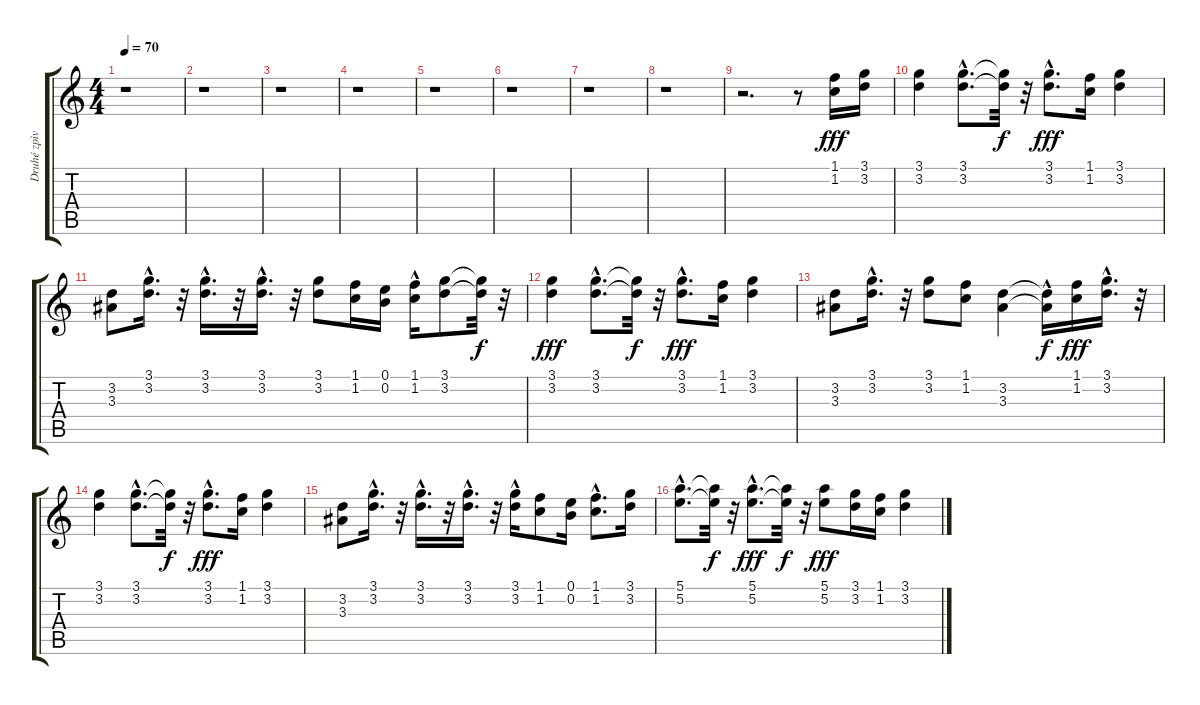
\track ("Druhé zpìvy" "Druhé zpìv") {instrument choiraahs}
\staff {score tabs}
\tuning (E5 B4 G4 D4 A3 E3) {hide}
\ts (4 4)
\tempo 70
\clef g2
\ks c
r.1{dy fff} |
r.1 |
r.1 |
r.1 |
r.1 |
r.1 |
r.1 |
r.1 |
r.2{d} r.8 (1.1 1.2).16 (3.1 3.2).16 |
(3.1 3.2).4 (3.1{hac} 3.2{hac}).8{d} (3.1{t} 3.2{t}).32{dy f} r.32 (3.1{hac} 3.2{hac}).8{d dy fff} (1.1 1.2).16 (3.1 3.2).4 |
(3.2 3.3).8 (3.1{hac} 3.2{hac}).16{d} r.32 (3.1{hac} 3.2{hac}).16{d} r.32 (3.1{hac} 3.2{hac}).16{d} r.32 (3.1 3.2).8 (1.1 1.2).16 (0.1 0.2).16 (1.1{hac} 1.2).16 (3.1 3.2).8 (3.1{t} 3.2{t}).32{dy f} r.32 |
(3.1 3.2).4{dy fff} (3.1{hac} 3.2{hac}).8{d} (3.1{t} 3.2{t}).32{dy f} r.32 (3.1{hac} 3.2{hac}).8{d dy fff} (1.1 1.2).16 (3.1 3.2).4 |
(3.2 3.3).8 (3.1{hac} 3.2{hac}).16{d} r.32 (3.1 3.2).8 (1.1 1.2).8 (3.2 3.3).4 (3.2{hac t} 3.3{t}).16{dy f} (1.1 1.2).16{dy fff} (3.1{hac} 3.2{hac}).16{d} r.32 |
(3.1 3.2).4 (3.1{hac} 3.2{hac}).8{d} (3.1{t} 3.2{t}).32{dy f} r.32 (3.1{hac} 3.2{hac}).8{d dy fff} (1.1 1.2).16 (3.1 3.2).4 |
(3.2 3.3).8 (3.1{hac} 3.2{hac}).16{d} r.32 (3.1{hac} 3.2{hac}).16{d} r.32 (3.1{hac} 3.2{hac}).16{d} r.32 (3.1{hac} 3.2).16 (1.1 1.2).8 (0.1 0.2).16 (1.1{hac} 1.2{hac}).8{d} (3.1 3.2).16 |
(5.1{hac} 5.2{hac}).8{d} (5.1{t} 5.2{t}).32{dy f} r.32 (5.1{hac} 5.2{hac}).8{d dy fff} (5.1{t} 5.2{t}).32{dy f} r.32 (5.1 5.2).8{dy fff} (3.1 3.2).16 (1.1 1.2).16 (3.1 3.2).4
